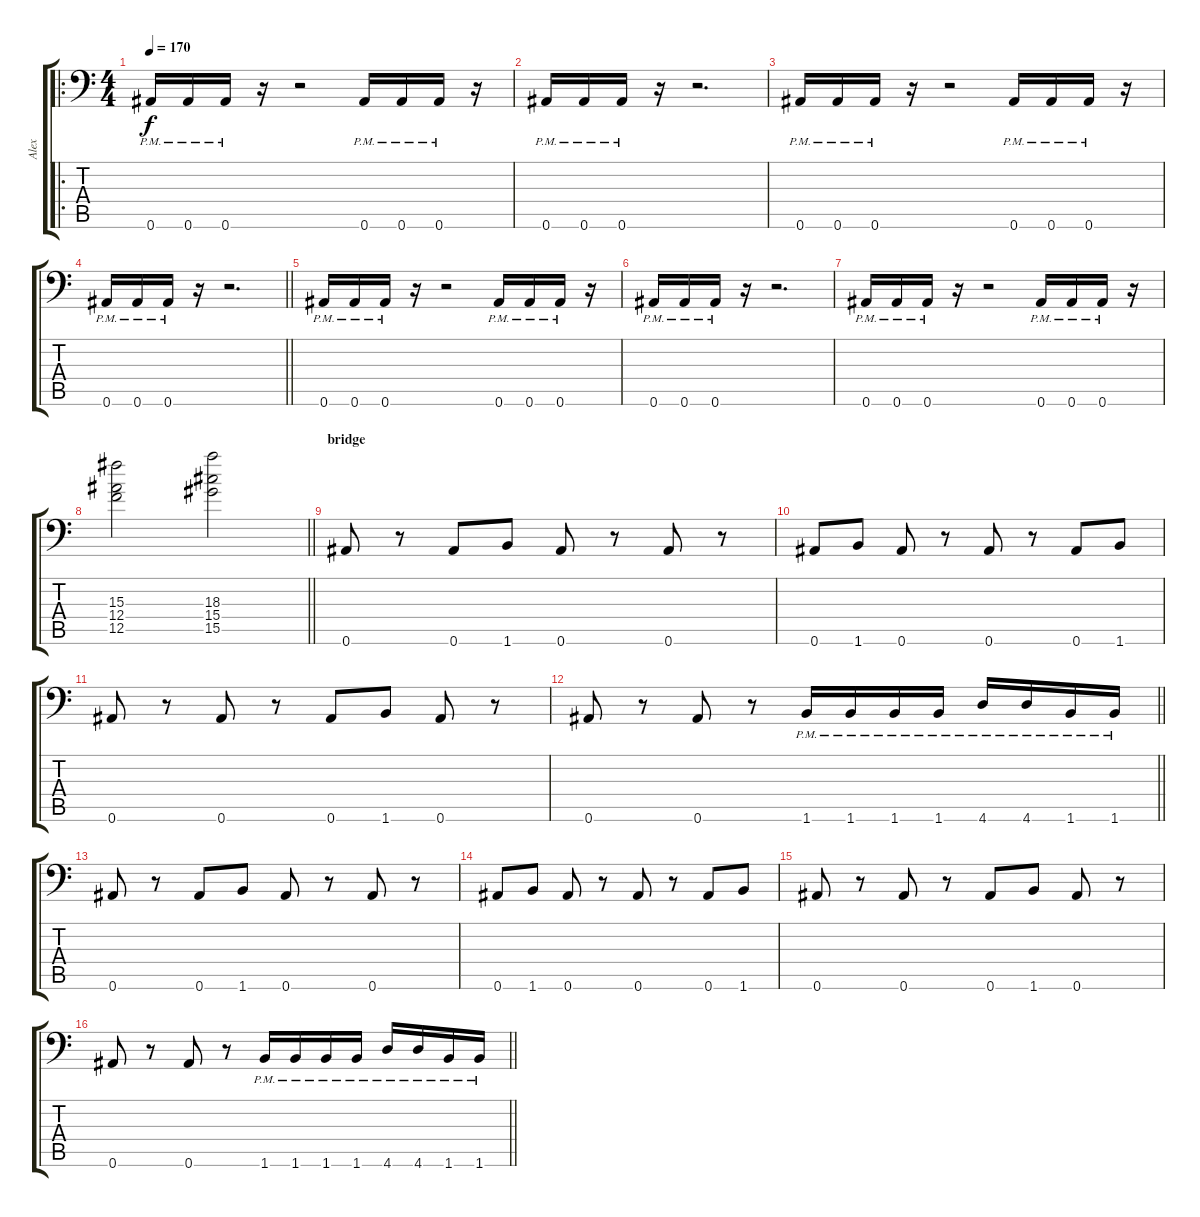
\track ("Alex" "Alex") {instrument distortionguitar}
\staff {score tabs}
\tuning (C4 G3 Eb3 Bb2 F2 Bb1) {hide}
\ro
\ts (4 4)
\tempo 170
\clef f4
\ks c
0.6{pm}.16{dy f} 0.6{pm}.16 0.6{pm}.16 r.16 r.2 0.6{pm}.16 0.6{pm}.16 0.6{pm}.16 r.16 |
0.6{pm}.16 0.6{pm}.16 0.6{pm}.16 r.16 r.2{d} |
0.6{pm}.16 0.6{pm}.16 0.6{pm}.16 r.16 r.2 0.6{pm}.16 0.6{pm}.16 0.6{pm}.16 r.16 |
\barLineRight lightlight
0.6{pm}.16 0.6{pm}.16 0.6{pm}.16 r.16 r.2{d} |
0.6{pm}.16 0.6{pm}.16 0.6{pm}.16 r.16 r.2 0.6{pm}.16 0.6{pm}.16 0.6{pm}.16 r.16 |
0.6{pm}.16 0.6{pm}.16 0.6{pm}.16 r.16 r.2{d} |
0.6{pm}.16 0.6{pm}.16 0.6{pm}.16 r.16 r.2 0.6{pm}.16 0.6{pm}.16 0.6{pm}.16 r.16 |
\barLineRight lightlight
(15.3 12.4 12.5).2 (18.3 15.4 15.5).2 |
\section ("" "bridge")
0.6.8 r.8 0.6.8 1.6.8 0.6.8 r.8 0.6.8 r.8 |
0.6.8 1.6.8 0.6.8 r.8 0.6.8 r.8 0.6.8 1.6.8 |
0.6.8 r.8 0.6.8 r.8 0.6.8 1.6.8 0.6.8 r.8 |
\barLineRight lightlight
0.6.8 r.8 0.6.8 r.8 1.6{pm}.16 1.6{pm}.16 1.6{pm}.16 1.6{pm}.16 4.6{pm}.16 4.6{pm}.16 1.6{pm}.16 1.6{pm}.16 |
0.6.8 r.8 0.6.8 1.6.8 0.6.8 r.8 0.6.8 r.8 |
0.6.8 1.6.8 0.6.8 r.8 0.6.8 r.8 0.6.8 1.6.8 |
0.6.8 r.8 0.6.8 r.8 0.6.8 1.6.8 0.6.8 r.8 |
\barLineRight lightlight
0.6.8 r.8 0.6.8 r.8 1.6{pm}.16 1.6{pm}.16 1.6{pm}.16 1.6{pm}.16 4.6{pm}.16 4.6{pm}.16 1.6{pm}.16 1.6{pm}.16
